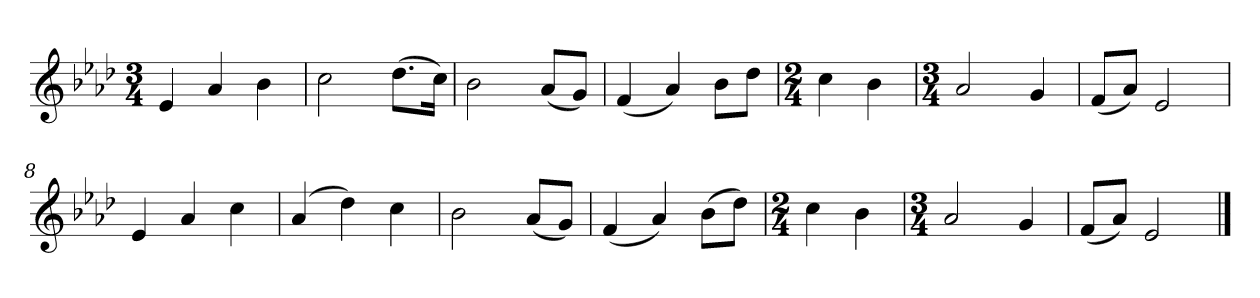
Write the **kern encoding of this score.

**kern
*part1
*staff1
*k[b-e-a-d-]
*M3/4
*MM120
=1
4e-
4a-
4b-
=2
2cc
(8.dd-L
16ccJk)
=3
2b-
(8a-L
8gJ)
=4
(4f
4a-)
8b-L
8dd-J
=5
*M2/4
4cc
4b-
=6
*M3/4
2a-
4g
=7
(8fL
8a-J)
2e-
=8
4e-
4a-
4cc
=9
(4a-
4dd-)
4cc
=10
2b-
(8a-L
8gJ)
=11
(4f
4a-)
(8b-L
8dd-J)
=12
*M2/4
4cc
4b-
=13
*M3/4
2a-
4g
=14
(8fL
8a-J)
2e-
==
*-
